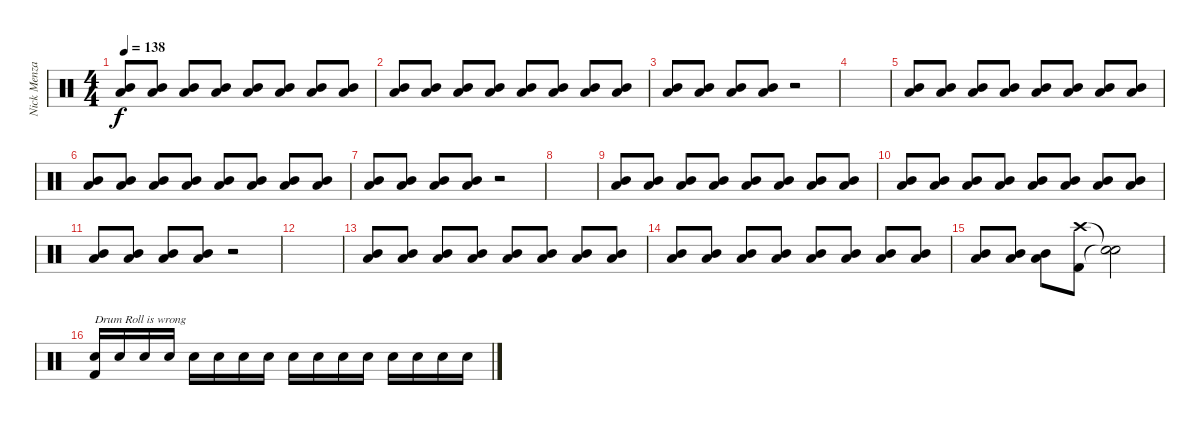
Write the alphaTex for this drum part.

\track ("Nick Menza" "Nick Menza") {instrument percussion}
\staff {score}
\articulation defaults
\ts (4 4)
\tempo 138
\clef neutral
\ks c
("Mid Tom (hit)" "Low Tom (hit)").8{dy f} ("Mid Tom (hit)" "Low Tom (hit)").8 ("Mid Tom (hit)" "Low Tom (hit)").8 ("Mid Tom (hit)" "Low Tom (hit)").8 ("Mid Tom (hit)" "Low Tom (hit)").8 ("Mid Tom (hit)" "Low Tom (hit)").8 ("Mid Tom (hit)" "Low Tom (hit)").8 ("Mid Tom (hit)" "Low Tom (hit)").8 |
("Mid Tom (hit)" "Low Tom (hit)").8 ("Mid Tom (hit)" "Low Tom (hit)").8 ("Mid Tom (hit)" "Low Tom (hit)").8 ("Mid Tom (hit)" "Low Tom (hit)").8 ("Mid Tom (hit)" "Low Tom (hit)").8 ("Mid Tom (hit)" "Low Tom (hit)").8 ("Mid Tom (hit)" "Low Tom (hit)").8 ("Mid Tom (hit)" "Low Tom (hit)").8 |
("Mid Tom (hit)" "Low Tom (hit)").8 ("Mid Tom (hit)" "Low Tom (hit)").8 ("Mid Tom (hit)" "Low Tom (hit)").8 ("Mid Tom (hit)" "Low Tom (hit)").8 r.2 |
|
("Mid Tom (hit)" "Low Tom (hit)").8 ("Mid Tom (hit)" "Low Tom (hit)").8 ("Mid Tom (hit)" "Low Tom (hit)").8 ("Mid Tom (hit)" "Low Tom (hit)").8 ("Mid Tom (hit)" "Low Tom (hit)").8 ("Mid Tom (hit)" "Low Tom (hit)").8 ("Mid Tom (hit)" "Low Tom (hit)").8 ("Mid Tom (hit)" "Low Tom (hit)").8 |
("Mid Tom (hit)" "Low Tom (hit)").8 ("Mid Tom (hit)" "Low Tom (hit)").8 ("Mid Tom (hit)" "Low Tom (hit)").8 ("Mid Tom (hit)" "Low Tom (hit)").8 ("Mid Tom (hit)" "Low Tom (hit)").8 ("Mid Tom (hit)" "Low Tom (hit)").8 ("Mid Tom (hit)" "Low Tom (hit)").8 ("Mid Tom (hit)" "Low Tom (hit)").8 |
("Mid Tom (hit)" "Low Tom (hit)").8 ("Mid Tom (hit)" "Low Tom (hit)").8 ("Mid Tom (hit)" "Low Tom (hit)").8 ("Mid Tom (hit)" "Low Tom (hit)").8 r.2 |
|
("Mid Tom (hit)" "Low Tom (hit)").8 ("Mid Tom (hit)" "Low Tom (hit)").8 ("Mid Tom (hit)" "Low Tom (hit)").8 ("Mid Tom (hit)" "Low Tom (hit)").8 ("Mid Tom (hit)" "Low Tom (hit)").8 ("Mid Tom (hit)" "Low Tom (hit)").8 ("Mid Tom (hit)" "Low Tom (hit)").8 ("Mid Tom (hit)" "Low Tom (hit)").8 |
("Mid Tom (hit)" "Low Tom (hit)").8 ("Mid Tom (hit)" "Low Tom (hit)").8 ("Mid Tom (hit)" "Low Tom (hit)").8 ("Mid Tom (hit)" "Low Tom (hit)").8 ("Mid Tom (hit)" "Low Tom (hit)").8 ("Mid Tom (hit)" "Low Tom (hit)").8 ("Mid Tom (hit)" "Low Tom (hit)").8 ("Mid Tom (hit)" "Low Tom (hit)").8 |
("Mid Tom (hit)" "Low Tom (hit)").8 ("Mid Tom (hit)" "Low Tom (hit)").8 ("Mid Tom (hit)" "Low Tom (hit)").8 ("Mid Tom (hit)" "Low Tom (hit)").8 r.2 |
|
("Mid Tom (hit)" "Low Tom (hit)").8 ("Mid Tom (hit)" "Low Tom (hit)").8 ("Mid Tom (hit)" "Low Tom (hit)").8 ("Mid Tom (hit)" "Low Tom (hit)").8 ("Mid Tom (hit)" "Low Tom (hit)").8 ("Mid Tom (hit)" "Low Tom (hit)").8 ("Mid Tom (hit)" "Low Tom (hit)").8 ("Mid Tom (hit)" "Low Tom (hit)").8 |
("Mid Tom (hit)" "Low Tom (hit)").8 ("Mid Tom (hit)" "Low Tom (hit)").8 ("Mid Tom (hit)" "Low Tom (hit)").8 ("Mid Tom (hit)" "Low Tom (hit)").8 ("Mid Tom (hit)" "Low Tom (hit)").8 ("Mid Tom (hit)" "Low Tom (hit)").8 ("Mid Tom (hit)" "Low Tom (hit)").8 ("Mid Tom (hit)" "Low Tom (hit)").8 |
("Mid Tom (hit)" "Low Tom (hit)").8 ("Mid Tom (hit)" "Low Tom (hit)").8 ("Mid Tom (hit)" "Low Tom (hit)").8 ("Crash high (hit)" "Kick (hit) 2").8 ("Snare (hit)"{t} "Snare (hit)"{t}).2 |
("Snare (hit) 2" "Kick (hit) 2").16{txt "Drum Roll is wrong"} "Snare (hit) 2".16 "Snare (hit) 2".16 "Snare (hit) 2".16 "Snare (hit) 2".16 "Snare (hit) 2".16 "Snare (hit) 2".16 "Snare (hit) 2".16 "Snare (hit) 2".16 "Snare (hit) 2".16 "Snare (hit) 2".16 "Snare (hit) 2".16 "Snare (hit) 2".16 "Snare (hit) 2".16 "Snare (hit) 2".16 "Snare (hit) 2".16
